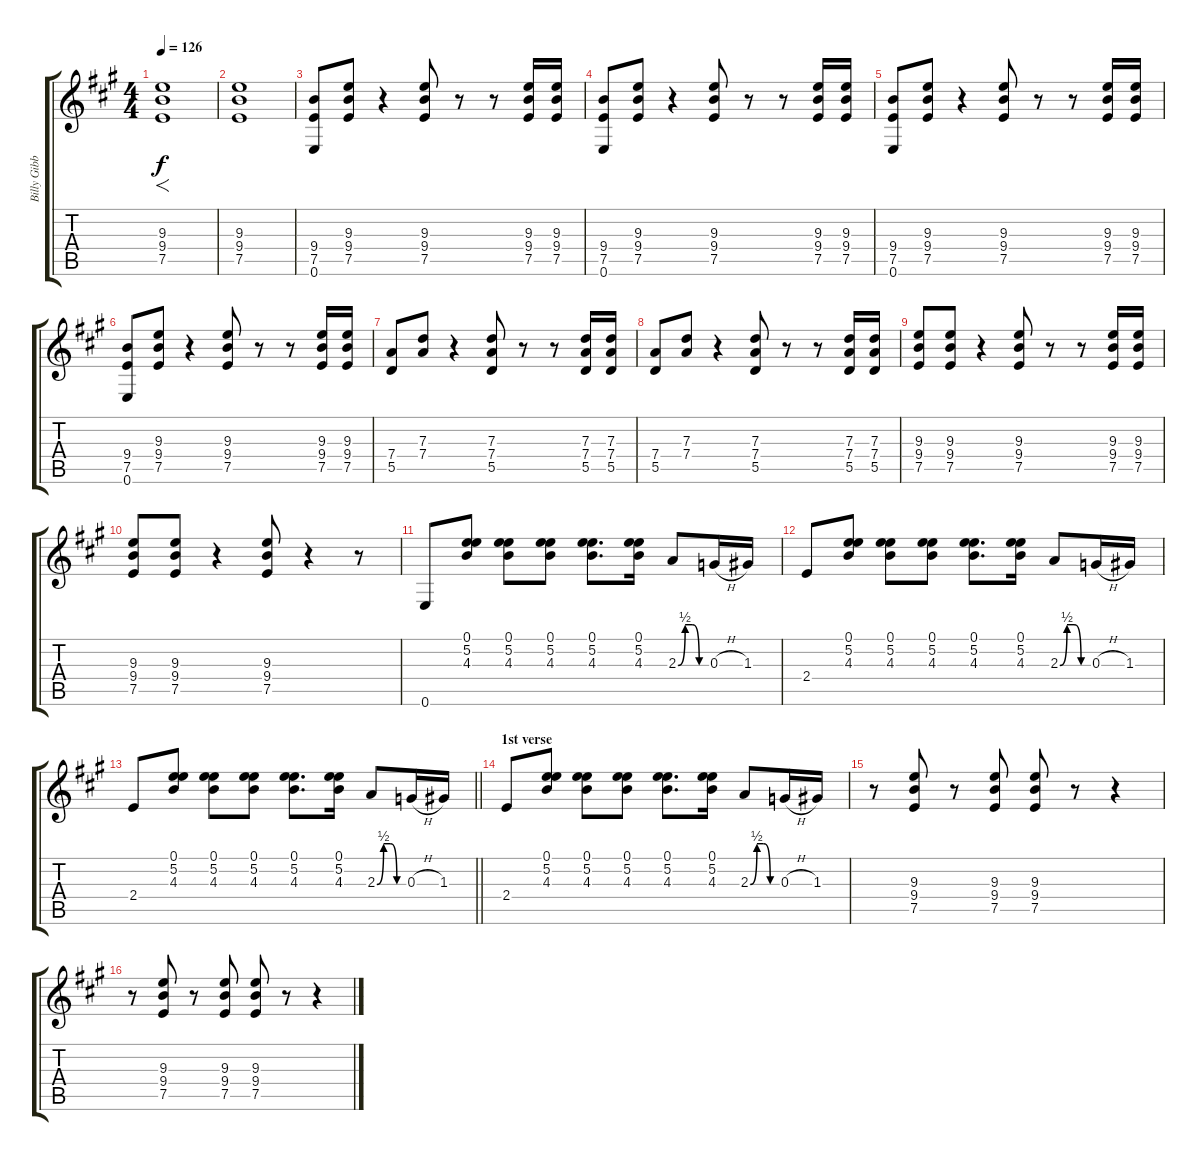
\track ("Billy Gibbons: Rhythm Guitar" "Billy Gibb") {instrument distortionguitar}
\staff {score tabs}
\tuning (E4 B3 G3 D3 A2 E2) {hide}
\ts (4 4)
\tempo 126
\clef g2
\ks a
(9.3 9.4 7.5).1{f dy f instrument distortionguitar} |
(9.3 9.4 7.5).1 |
(9.4 7.5 0.6).8 (9.3 9.4 7.5).8 r.4 (9.3 9.4 7.5).8 r.8 r.8 (9.3 9.4 7.5).16 (9.3 9.4 7.5).16 |
(9.4 7.5 0.6).8 (9.3 9.4 7.5).8 r.4 (9.3 9.4 7.5).8 r.8 r.8 (9.3 9.4 7.5).16 (9.3 9.4 7.5).16 |
(9.4 7.5 0.6).8 (9.3 9.4 7.5).8 r.4 (9.3 9.4 7.5).8 r.8 r.8 (9.3 9.4 7.5).16 (9.3 9.4 7.5).16 |
(9.4 7.5 0.6).8 (9.3 9.4 7.5).8 r.4 (9.3 9.4 7.5).8 r.8 r.8 (9.3 9.4 7.5).16 (9.3 9.4 7.5).16 |
(7.4 5.5).8 (7.3 7.4).8 r.4 (7.3 7.4 5.5).8 r.8 r.8 (7.3 7.4 5.5).16 (7.3 7.4 5.5).16 |
(7.4 5.5).8 (7.3 7.4).8 r.4 (7.3 7.4 5.5).8 r.8 r.8 (7.3 7.4 5.5).16 (7.3 7.4 5.5).16 |
(9.3 9.4 7.5).8 (9.3 9.4 7.5).8 r.4 (9.3 9.4 7.5).8 r.8 r.8 (9.3 9.4 7.5).16 (9.3 9.4 7.5).16 |
(9.3 9.4 7.5).8 (9.3 9.4 7.5).8 r.4 (9.3 9.4 7.5).8 r.4 r.8 |
0.6.8 (0.1 5.2 4.3).8 (0.1 5.2 4.3).8 (0.1 5.2 4.3).8 (0.1 5.2 4.3).8{d} (0.1 5.2 4.3).16 2.3{be (custom 0 0 15 2 30 2 45 0 60 0)}.8 0.3{h}.16 1.3.16 |
2.4.8 (0.1 5.2 4.3).8 (0.1 5.2 4.3).8 (0.1 5.2 4.3).8 (0.1 5.2 4.3).8{d} (0.1 5.2 4.3).16 2.3{be (custom 0 0 15 2 30 2 45 0 60 0)}.8 0.3{h}.16 1.3.16 |
\barLineRight lightlight
2.4.8 (0.1 5.2 4.3).8 (0.1 5.2 4.3).8 (0.1 5.2 4.3).8 (0.1 5.2 4.3).8{d} (0.1 5.2 4.3).16 2.3{be (custom 0 0 15 2 30 2 45 0 60 0)}.8 0.3{h}.16 1.3.16 |
\section ("" "1st verse")
2.4.8 (0.1 5.2 4.3).8 (0.1 5.2 4.3).8 (0.1 5.2 4.3).8 (0.1 5.2 4.3).8{d} (0.1 5.2 4.3).16 2.3{be (custom 0 0 15 2 30 2 45 0 60 0)}.8 0.3{h}.16 1.3.16 |
r.8 (9.3 9.4 7.5).8 r.8 (9.3 9.4 7.5).8 (9.3 9.4 7.5).8 r.8 r.4 |
r.8 (9.3 9.4 7.5).8 r.8 (9.3 9.4 7.5).8 (9.3 9.4 7.5).8 r.8 r.4
